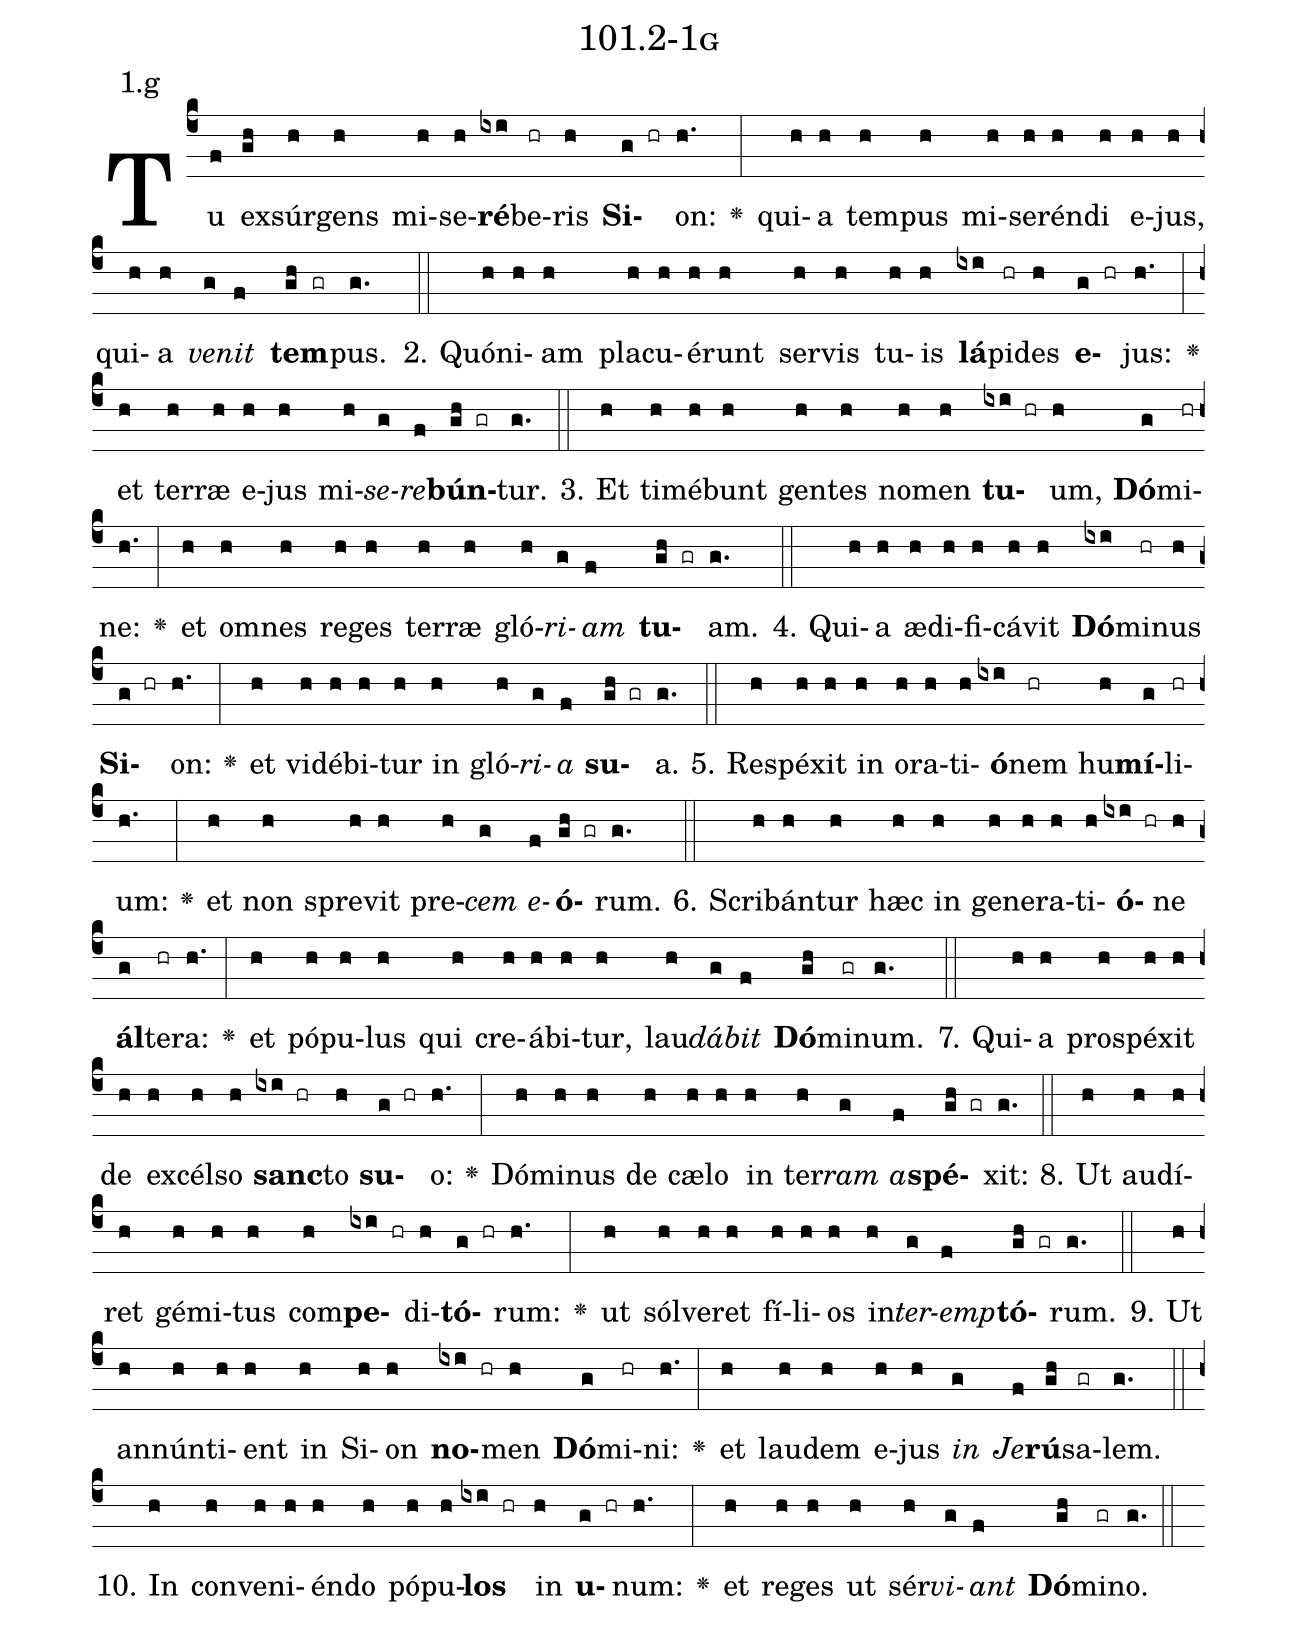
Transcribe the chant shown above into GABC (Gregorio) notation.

name: 101.2-1g;
annotation: 1.g;
%%
(c4)Tu(f) ex(gh)súr(h)gens(h) mi(h)se(h)<b>ré</b>(ixi)be(hr)ris(h) <b>Si</b>(g hr)on:(h.) <v>\greheightstar</v>(:) qui(h)a(h) tem(h)pus(h) mi(h)se(h)rén(h)di(h) e(h)jus,(h) qui(h)a(h) <i>ve</i>(g)<i>nit</i>(f) <b>tem</b>(gh gr)pus.(g.) (::)
2. Quón(h)i(h)am(h) pla(h)cu(h)é(h)runt(h) ser(h)vis(h) tu(h)is(h) <b>lá</b>(ixi)pi(hr)des(h) <b>e</b>(g hr)jus:(h.) <v>\greheightstar</v>(:) et(h) ter(h)ræ(h) e(h)jus(h) mi(h)<i>se</i>(g)<i>re</i>(f)<b>bún</b>(gh gr)tur.(g.) (::)
3. Et(h) ti(h)mé(h)bunt(h) gen(h)tes(h) no(h)men(h) <b>tu</b>(ixi hr)um,(h) <b>Dó</b>(g)mi(hr)ne:(h.) <v>\greheightstar</v>(:) et(h) om(h)nes(h) re(h)ges(h) ter(h)ræ(h) gló(h)<i>ri</i>(g)<i>am</i>(f) <b>tu</b>(gh gr)am.(g.) (::)
4. Qui(h)a(h) æ(h)di(h)fi(h)cá(h)vit(h) <b>Dó</b>(ixi)mi(hr)nus(h) <b>Si</b>(g hr)on:(h.) <v>\greheightstar</v>(:) et(h) vi(h)dé(h)bi(h)tur(h) in(h) gló(h)<i>ri</i>(g)<i>a</i>(f) <b>su</b>(gh gr)a.(g.) (::)
5. Re(h)spé(h)xit(h) in(h) o(h)ra(h)ti(h)<b>ó</b>(ixi)nem(hr) hu(h)<b>mí</b>(g)li(hr)um:(h.) <v>\greheightstar</v>(:) et(h) non(h) spre(h)vit(h) pre(h)<i>cem</i>(g) <i>e</i>(f)<b>ó</b>(gh gr)rum.(g.) (::)
6. Scri(h)bán(h)tur(h) hæc(h) in(h) ge(h)ne(h)ra(h)ti(h)<b>ó</b>(ixi hr)ne(h) <b>ál</b>(g)te(hr)ra:(h.) <v>\greheightstar</v>(:) et(h) pó(h)pu(h)lus(h) qui(h) cre(h)á(h)bi(h)tur,(h) lau(h)<i>dá</i>(g)<i>bit</i>(f) <b>Dó</b>(gh)mi(gr)num.(g.) (::)
7. Qui(h)a(h) pro(h)spé(h)xit(h) de(h) ex(h)cél(h)so(h) <b>sanc</b>(ixi hr)to(h) <b>su</b>(g hr)o:(h.) <v>\greheightstar</v>(:) Dó(h)mi(h)nus(h) de(h) cæ(h)lo(h) in(h) ter(h)<i>ram</i>(g) <i>a</i>(f)<b>spé</b>(gh gr)xit:(g.) (::)
8. Ut(h) au(h)dí(h)ret(h) gé(h)mi(h)tus(h) com(h)<b>pe</b>(ixi hr)di(h)<b>tó</b>(g hr)rum:(h.) <v>\greheightstar</v>(:) ut(h) sól(h)ve(h)ret(h) fí(h)li(h)os(h) in(h)<i>ter</i>(g)<i>emp</i>(f)<b>tó</b>(gh gr)rum.(g.) (::)
9. Ut(h) an(h)nún(h)ti(h)ent(h) in(h) Si(h)on(h) <b>no</b>(ixi hr)men(h) <b>Dó</b>(g)mi(hr)ni:(h.) <v>\greheightstar</v>(:) et(h) lau(h)dem(h) e(h)jus(h) <i>in</i>(g) <i>Je</i>(f)<b>rú</b>(gh)sa(gr)lem.(g.) (::)
10. In(h) con(h)ve(h)ni(h)én(h)do(h) pó(h)pu(h)<b>los</b>(ixi hr) in(h) <b>u</b>(g hr)num:(h.) <v>\greheightstar</v>(:) et(h) re(h)ges(h) ut(h) sér(h)<i>vi</i>(g)<i>ant</i>(f) <b>Dó</b>(gh)mi(gr)no.(g.) (::)
